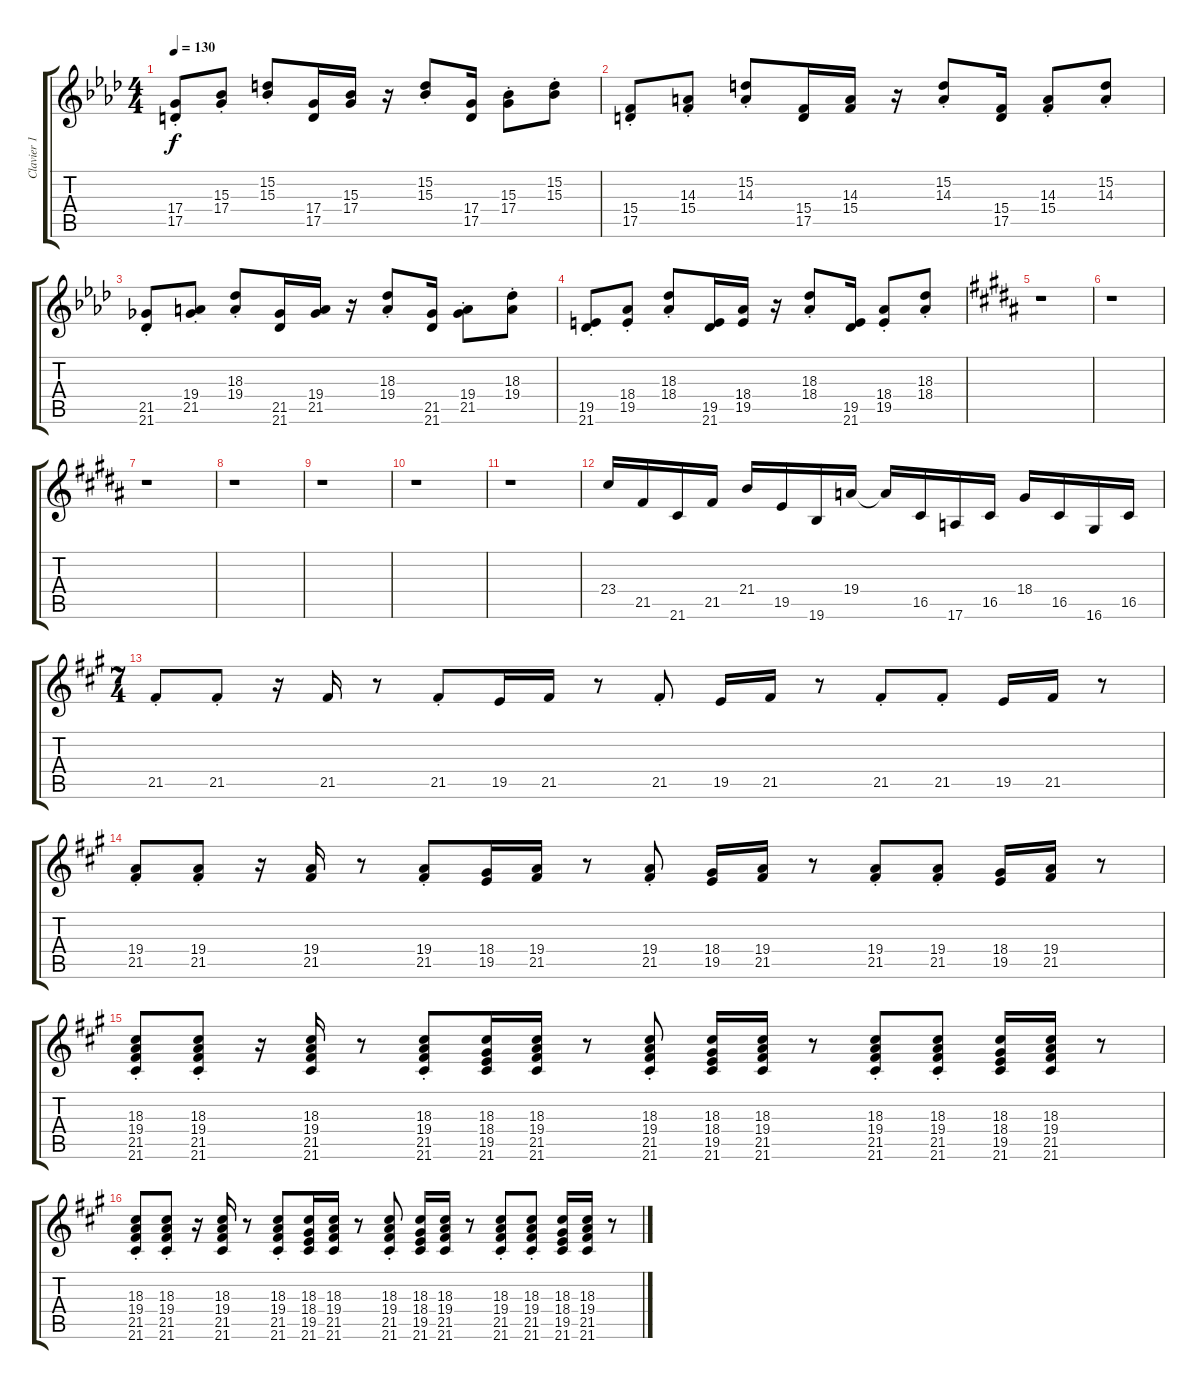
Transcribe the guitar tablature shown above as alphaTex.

\track ("Clavier 1" "Clavier 1") {instrument fx5brightness}
\staff {score tabs}
\tuning (E4 B3 G3 D3 A2 E2) {hide}
\ts (4 4)
\tempo 130
\clef g2
\ks ab
(17.4{st} 17.5{st}).8{dy f} (15.3{st} 17.4{st}).8 (15.2{st} 15.3{st}).8 (17.4 17.5).16 (15.3 17.4).16 r.16 (15.2{st} 15.3{st}).8 (17.4 17.5).16 (15.3{st} 17.4{st}).8 (15.2{st} 15.3{st}).8 |
(15.4{st} 17.5{st}).8 (14.3{st} 15.4{st}).8 (15.2{st} 14.3{st}).8 (15.4 17.5).16 (14.3 15.4).16 r.16 (15.2{st} 14.3{st}).8 (15.4 17.5).16 (14.3{st} 15.4{st}).8 (15.2{st} 14.3{st}).8 |
(21.5{st} 21.6{st}).8 (19.4{st} 21.5{st}).8 (18.3{st} 19.4{st}).8 (21.5 21.6).16 (19.4 21.5).16 r.16 (18.3{st} 19.4{st}).8 (21.5 21.6).16 (19.4{st} 21.5{st}).8 (18.3{st} 19.4{st}).8 |
(19.5{st} 21.6{st}).8 (18.4{st} 19.5{st}).8 (18.3{st} 18.4{st}).8 (19.5 21.6).16 (18.4 19.5).16 r.16 (18.3{st} 18.4{st}).8 (19.5 21.6).16 (18.4{st} 19.5{st}).8 (18.3{st} 18.4{st}).8 |
\ks b
r.1 |
r.1 |
r.1 |
r.1 |
r.1 |
r.1 |
r.1 |
23.4.16 21.5.16 21.6.16 21.5.16 21.4.16 19.5.16 19.6.16 19.4.16 19.4{t}.16 16.5.16 17.6.16 16.5.16 18.4.16 16.5.16 16.6.16 16.5.16 |
\ts (7 4)
\ks a
21.5{st}.8 21.5{st}.8 r.16 21.5.16 r.8 21.5{st}.8 19.5.16 21.5.16 r.8 21.5{st}.8 19.5.16 21.5.16 r.8 21.5{st}.8 21.5{st}.8 19.5.16 21.5.16 r.8 |
(19.4{st} 21.5{st}).8 (19.4{st} 21.5{st}).8 r.16 (19.4 21.5).16 r.8 (19.4{st} 21.5{st}).8 (18.4 19.5).16 (19.4 21.5).16 r.8 (19.4{st} 21.5{st}).8 (18.4 19.5).16 (19.4 21.5).16 r.8 (19.4{st} 21.5{st}).8 (19.4{st} 21.5{st}).8 (18.4 19.5).16 (19.4 21.5).16 r.8 |
(18.3{st} 19.4{st} 21.5{st} 21.6{st}).8 (18.3{st} 19.4{st} 21.5{st} 21.6{st}).8 r.16 (18.3 19.4 21.5 21.6).16 r.8 (18.3{st} 19.4{st} 21.5{st} 21.6{st}).8 (18.3 18.4 19.5 21.6).16 (18.3 19.4 21.5 21.6).16 r.8 (18.3{st} 19.4{st} 21.5{st} 21.6{st}).8 (18.3 18.4 19.5 21.6).16 (18.3 19.4 21.5 21.6).16 r.8 (18.3{st} 19.4{st} 21.5{st} 21.6{st}).8 (18.3{st} 19.4{st} 21.5{st} 21.6{st}).8 (18.3 18.4 19.5 21.6).16 (18.3 19.4 21.5 21.6).16 r.8 |
(18.3{st} 19.4{st} 21.5{st} 21.6{st}).8 (18.3{st} 19.4{st} 21.5{st} 21.6{st}).8 r.16 (18.3 19.4 21.5 21.6).16 r.8 (18.3{st} 19.4{st} 21.5{st} 21.6{st}).8 (18.3 18.4 19.5 21.6).16 (18.3 19.4 21.5 21.6).16 r.8 (18.3{st} 19.4{st} 21.5{st} 21.6{st}).8 (18.3 18.4 19.5 21.6).16 (18.3 19.4 21.5 21.6).16 r.8 (18.3{st} 19.4{st} 21.5{st} 21.6{st}).8 (18.3{st} 19.4{st} 21.5{st} 21.6{st}).8 (18.3 18.4 19.5 21.6).16 (18.3 19.4 21.5 21.6).16 r.8
